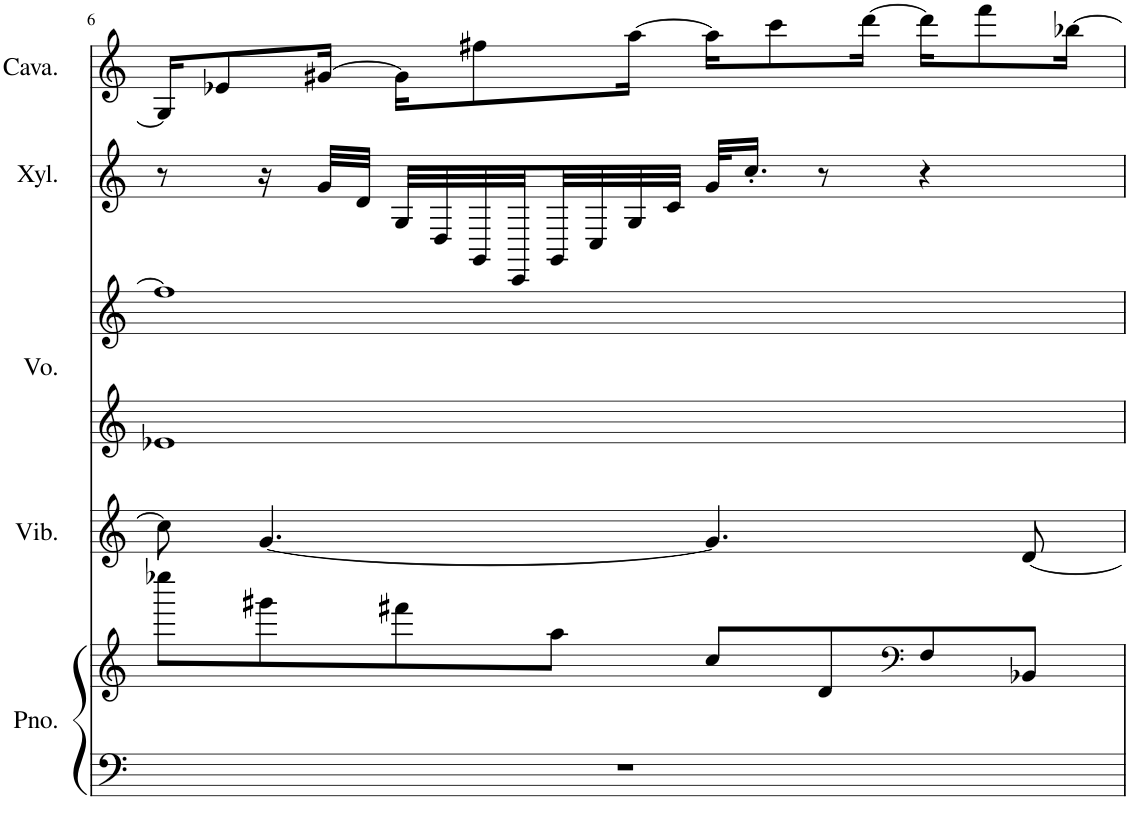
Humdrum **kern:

**kern	**kern	**kern	**kern	**kern	**kern	**kern
*part5	*part5	*part4	*part3	*part3	*part2	*part1
*staff7	*staff6	*staff5	*staff4	*staff3	*staff2	*staff1
*I"Piano	*	*I"Vibraphone	*I"Voice	*	*I"Xylophone	*I"Cavaquinho, untitled
*I'Pno.	*	*I'Vib.	*I'Vo.	*	*I'Xyl.	*I'Cava.
!!LO:PB:g=z
*clefF4	*clefG2	*clefG2	*clefG2	*clefG2	*clefG2	*clefG2
*	*	*	*	*	*Trd-7c-12	*
*k[]	*k[]	*k[]	*k[]	*k[]	*k[]	*k[]
*M4/4	*M4/4	*M4/4	*M4/4	*M4/4	*M4/4	*M4/4
=6	=6	=6	=6	=6	=6	=6
1r	8eeee-X\L	8cc\]	1e-X	1ff]	8r	16G/KL]
.	.	.	.	.	.	8e-X/
.	8ggg#X\	[4.g/	.	.	16r	.
.	.	.	.	.	32g/LLL	[16g#X/Jk
.	.	.	.	.	32d/JJJ	.
.	8fff#X\	.	.	.	32G/LLL	16g#\KL]
.	.	.	.	.	32D/	.
.	.	.	.	.	32GG/	8ff#X\
.	.	.	.	.	32CC/	.
.	8aa\J	.	.	.	32GG/	.
.	.	.	.	.	32C/	.
.	.	.	.	.	32G/	[16aa\Jk
.	.	.	.	.	32c/JJJ	.
.	8cc/L	4.g/]	.	.	32g/KLL	16aa\KL]
.	.	.	.	.	16.cc'/JJ	.
.	.	.	.	.	.	8ccc\
.	8d/	.	.	.	8r	.
.	.	.	.	.	.	[16ddd\Jk
*	*clefF4	*	*	*	*	*
.	8F/	.	.	.	4r	16ddd\KL]
.	.	.	.	.	.	8fff\
.	8BB-X/J	[8d/	.	.	.	.
.	.	.	.	.	.	[16bb-X\Jk
=	=	=	=	=	=	=
*-	*-	*-	*-	*-	*-	*-
